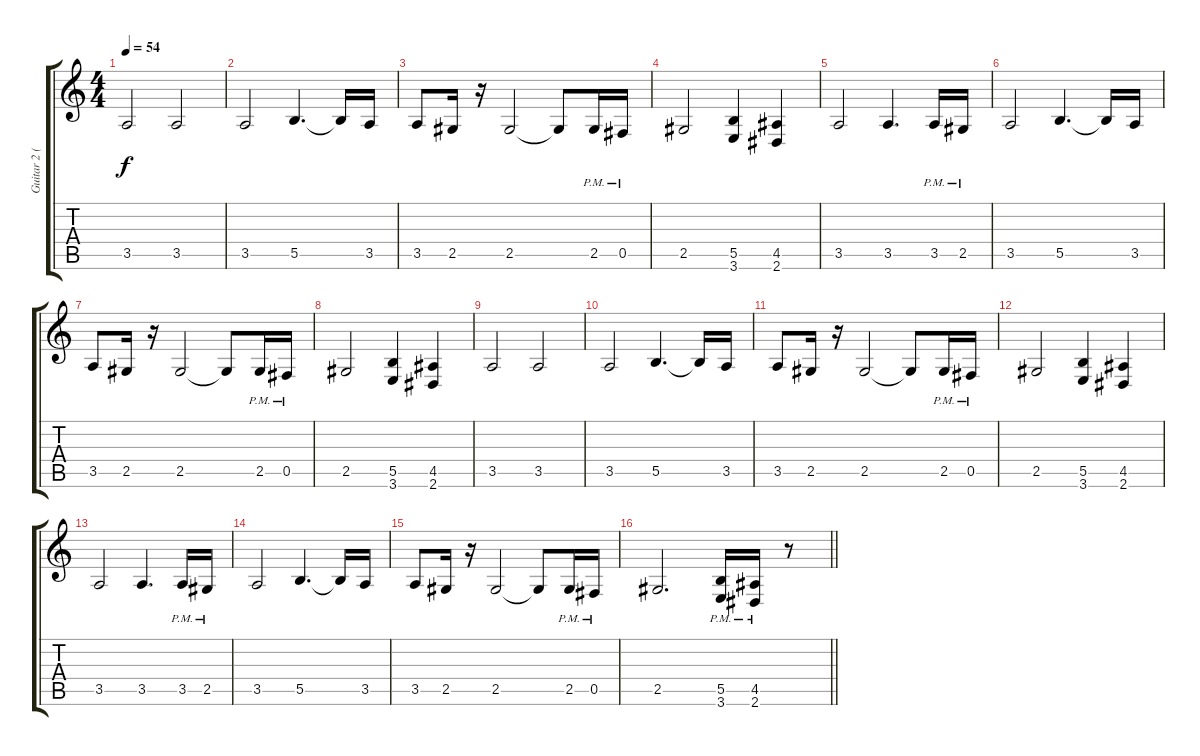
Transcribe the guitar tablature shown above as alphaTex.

\track ("Guitar 2 (Distortion)" "Guitar 2 (") {instrument distortionguitar}
\staff {score tabs}
\tuning (Db4 Ab3 E3 B2 Gb2 Db2) {hide}
\ts (4 4)
\tempo 54
\clef g2
\ks c
3.5.2{dy f} 3.5.2 |
3.5.2 5.5.4{d} 5.5{t}.16 3.5.16 |
3.5.8 2.5.16 r.16 2.5.2 2.5{t}.8 2.5{pm}.16 0.5{pm}.16 |
2.5.2 (5.5 3.6).4 (4.5 2.6).4 |
3.5.2 3.5.4{d} 3.5{pm}.16 2.5{pm}.16 |
3.5.2 5.5.4{d} 5.5{t}.16 3.5.16 |
3.5.8 2.5.16 r.16 2.5.2 2.5{t}.8 2.5{pm}.16 0.5{pm}.16 |
2.5.2 (5.5 3.6).4 (4.5 2.6).4 |
3.5.2 3.5.2 |
3.5.2 5.5.4{d} 5.5{t}.16 3.5.16 |
3.5.8 2.5.16 r.16 2.5.2 2.5{t}.8 2.5{pm}.16 0.5{pm}.16 |
2.5.2 (5.5 3.6).4 (4.5 2.6).4 |
3.5.2 3.5.4{d} 3.5{pm}.16 2.5{pm}.16 |
3.5.2 5.5.4{d} 5.5{t}.16 3.5.16 |
3.5.8 2.5.16 r.16 2.5.2 2.5{t}.8 2.5{pm}.16 0.5{pm}.16 |
\barLineRight lightlight
2.5.2{d} (5.5{pm} 3.6{pm}).16 (4.5{pm} 2.6{pm}).16 r.8
